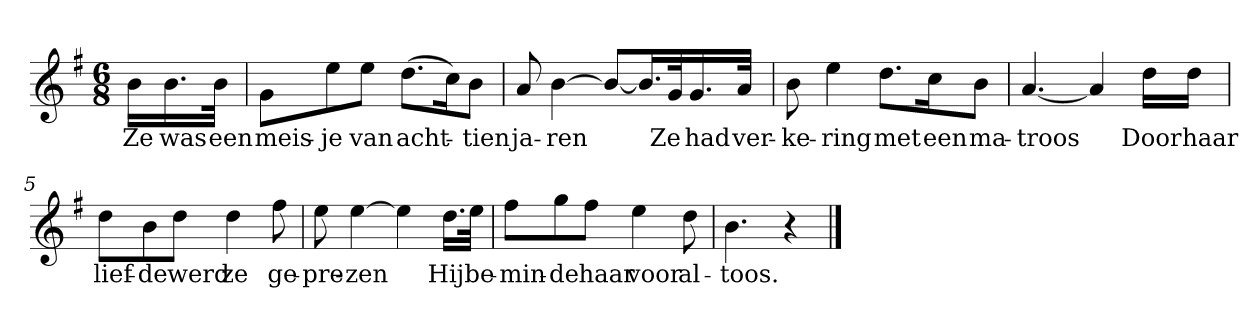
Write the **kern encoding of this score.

**kern	**text
*part1	*part1
*staff1	*staff1
*clefG2	*
*k[f#]	*
*G:	*
*M6/8	*
*MM120	*
=	=
16b\LL	Ze
16.b\	was
32b\JJk	een
=1	=1
8g\L	meis-
8ee\	-je
8ee\J	van
(8.dd\L	acht-
16cc\K)	.
8b\J	-tien
=2	=2
8a	ja-
[4b	-ren
8b/L_	.
16.b/L]	.
32g/K	Ze
16.g/	had
32a/JJk	ver-
=3	=3
8b	-ke-
4ee	-ring
8.dd\L	met
16cc\K	een
8b\J	ma-
=4	=4
[4.a	-troos
4a]	.
16dd\LL	Door
16dd\JJ	haar
=5	=5
8dd\L	lief-
8b\	-de
8dd\J	werd
4dd	ze
8ff#	ge-
=6	=6
8ee	-pre-
[4ee	-zen
4ee]	.
16.dd\LL	Hij
32ee\JJk	be-
=7	=7
8ff#\L	-min-
8gg\	-de
8ff#\J	haar
4ee	voor
8dd	al-
=8	=8
4.b	-toos.
4r	.
==	==
*-	*-
